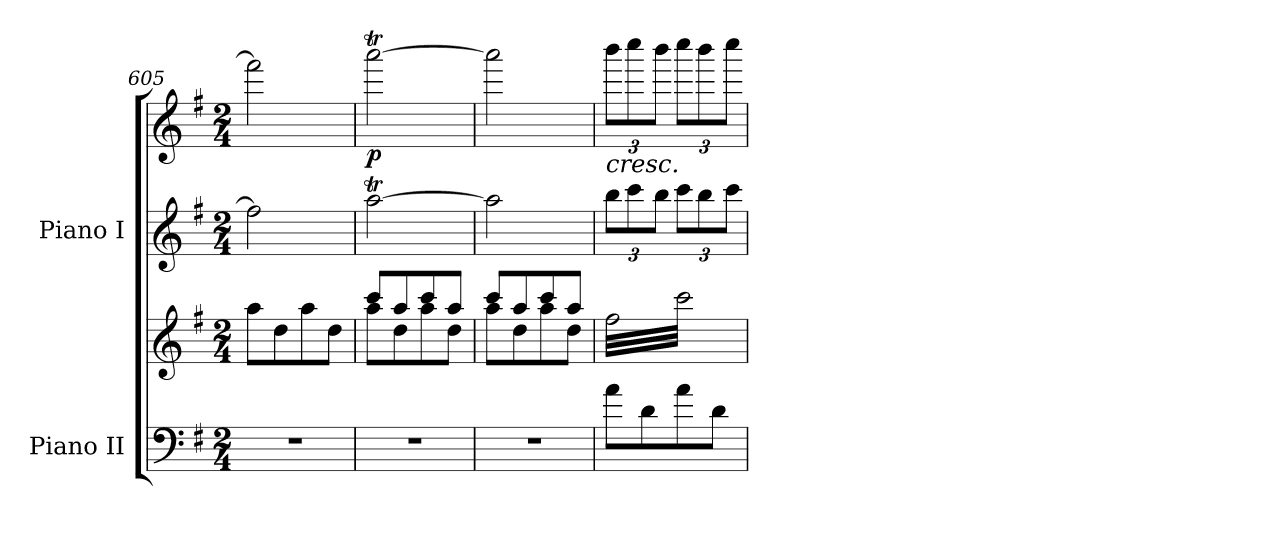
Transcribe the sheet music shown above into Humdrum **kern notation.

**kern	**kern	**kern	**kern	**dynam
*part2	*part2	*part1	*part1	*part1
*staff4	*staff3	*staff2	*staff1	*staff1/2
*I"Piano II	*	*I"Piano I	*	*
*I'Pno. II	*	*I'Pno. I	*	*
*clefF4	*clefG2	*clefG2	*clefG2	*
*k[f#]	*k[f#]	*k[f#]	*k[f#]	*
*M2/4	*M2/4	*M2/4	*M2/4	*
=605	=605	=605	=605	=605
2r	8aa!\L	2ff#\]	2fff#\]	.
.	8dd!\	.	.	.
.	8aa!\	.	.	.
.	8dd!\J	.	.	.
=606	=606	=606	=606	=606
*	*^	*	*	*
!	!	!	!	!	!LO:DY:b
2r	8ccc!/L	8aa!\L	[2aaT\	[2aaaT\	p
.	8aa!/	8dd!\	.	.	.
.	8ccc!/	8aa!\	.	.	.
.	8aa!/J	8dd!\J	.	.	.
=607	=607	=607	=607	=607	=607
2r	8ccc!/L	8aa!\L	2aa\]	2aaa\]	.
.	8aa!/	8dd!\	.	.	.
.	8ccc!/	8aa!\	.	.	.
.	8aa!/J	8dd!\J	.	.	.
*	*v	*v	*	*	*
!!LO:LB:g=z
=608	=608	=608	=608	=608
*	*	*Xbrackettup	*Xbrackettup	*
*	*^	*	*	*
!	!	!	!	!LO:TX:b:i:t=cresc.	!
*	*v	*v	*	*	*
*	*tremolo	*	*	*
8a!\L	32ff#!\LLL	12bb\L	12bbb\L	.
.	32ccc!\	.	.	.
.	32ff#!\	.	.	.
.	.	12ccc\	12cccc\	.
.	32ccc!\	.	.	.
8d!\	32ff#!\	.	.	.
.	32ccc!\	.	.	.
.	.	12bb\J	12bbb\J	.
.	32ff#!\	.	.	.
.	32ccc!\	.	.	.
8a!\	32ff#!\	12ccc\L	12cccc\L	.
.	32ccc!\	.	.	.
.	32ff#!\	.	.	.
.	.	12bb\	12bbb\	.
.	32ccc!\	.	.	.
8d!\J	32ff#!\	.	.	.
.	32ccc!\	.	.	.
.	.	12ccc\J	12cccc\J	.
.	32ff#!\	.	.	.
.	32ccc!\JJJ	.	.	.
*	*Xtremolo	*	*	*
.	.	.	.	.
.	.	.	.	.
.	.	.	.	.
.	.	.	.	.
.	.	.	.	.
.	.	.	.	.
.	.	.	.	.
.	.	.	.	.
=	=	=	=	=
*-	*-	*-	*-	*-
